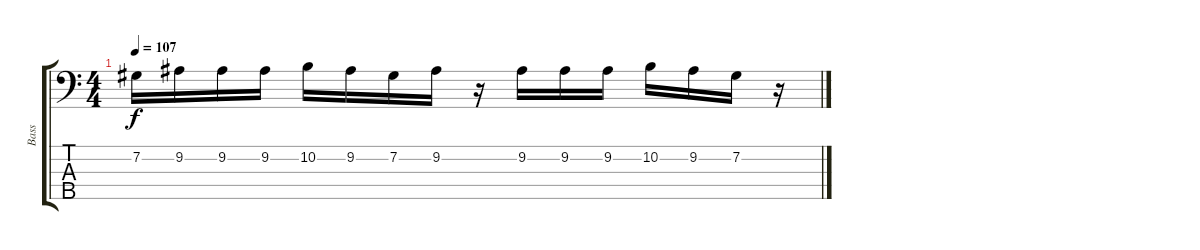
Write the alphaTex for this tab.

\track ("Bass" "Bass") {instrument electricbassfinger}
\staff {score tabs}
\tuning (Gb2 Db2 Ab1 Db1 Bb0) {hide}
\ts (4 4)
\tempo 107
\clef f4
\ks c
7.2.16{dy f} 9.2.16 9.2.16 9.2.16 10.2.16 9.2.16 7.2.16 9.2.16 r.16 9.2.16 9.2.16 9.2.16 10.2.16 9.2.16 7.2.16 r.16
